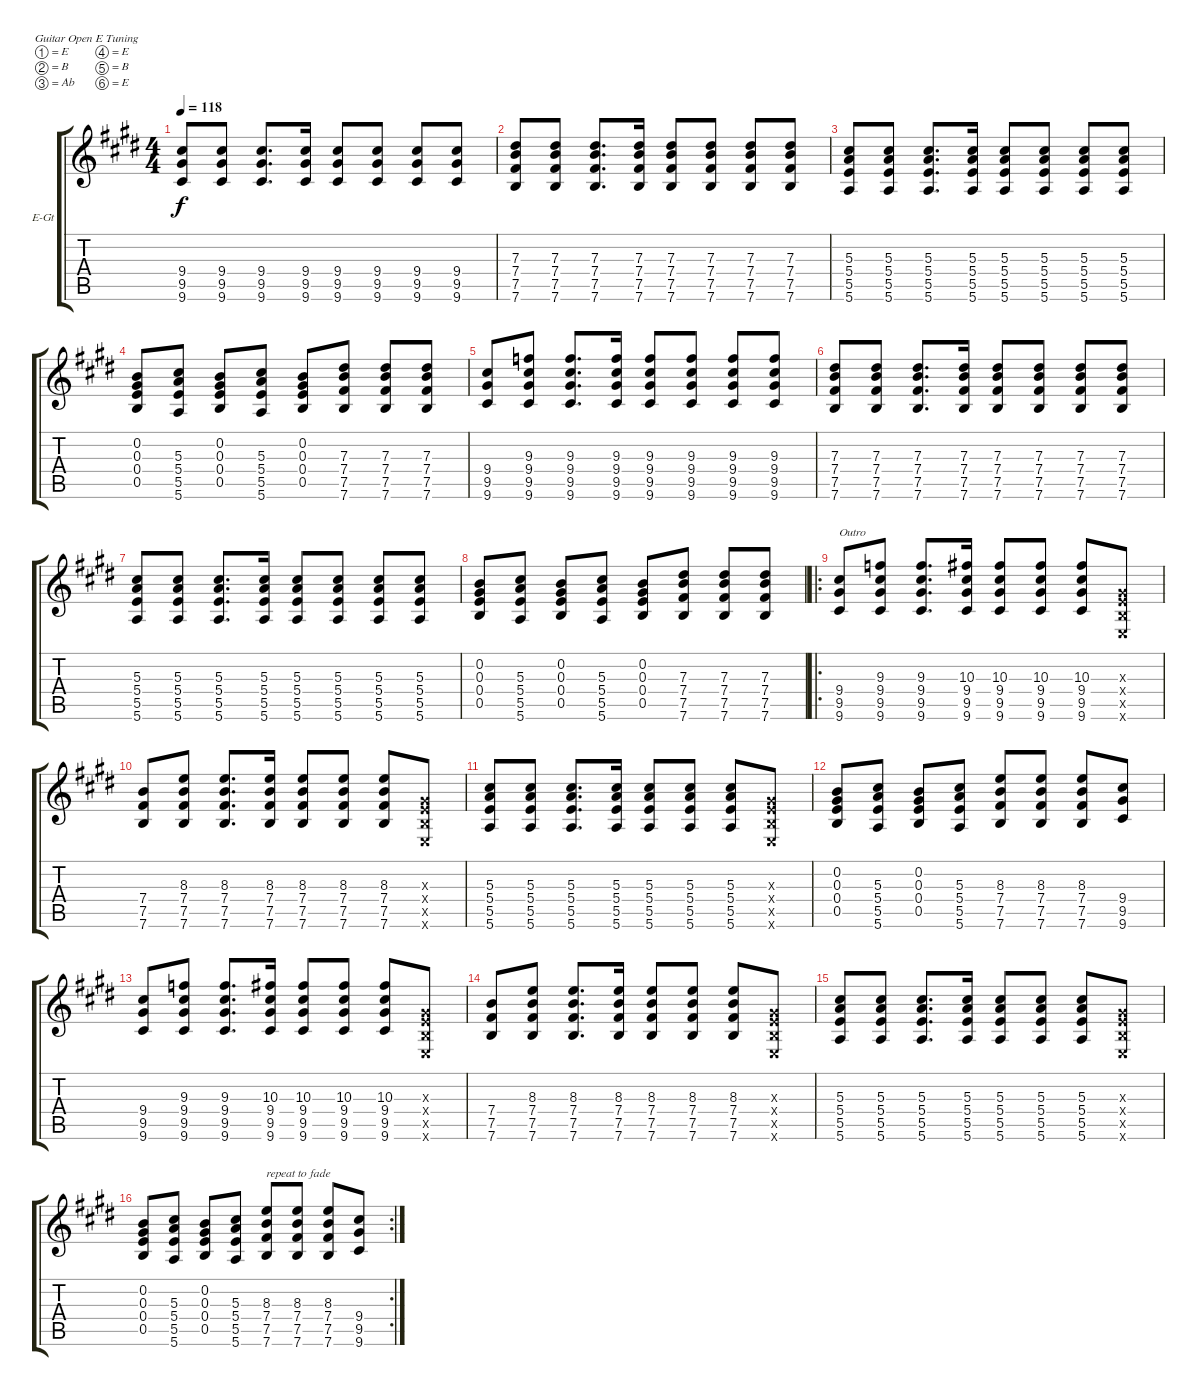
\bracketExtendMode groupsimilarinstruments
\firstSystemTrackNameOrientation horizontal
\otherSystemsTrackNameOrientation horizontal
\track ("Rythm" "E-Gt") {instrument electricguitarclean}
\staff {score tabs}
\tuning (E4 B3 Ab3 E3 B2 E2)
\ts (4 4)
\tempo 118
\clef g2
\ks e
(9.4 9.5 9.6).8{dy f} (9.4 9.5 9.6).8 (9.4 9.5 9.6).8{d} (9.4 9.5 9.6).16 (9.4 9.5 9.6).8 (9.4 9.5 9.6).8 (9.4 9.5 9.6).8 (9.4 9.5 9.6).8 |
(7.3 7.4 7.5 7.6).8 (7.3 7.4 7.5 7.6).8 (7.3 7.4 7.5 7.6).8{d} (7.3 7.4 7.5 7.6).16 (7.3 7.4 7.5 7.6).8 (7.3 7.4 7.5 7.6).8 (7.3 7.4 7.5 7.6).8 (7.3 7.4 7.5 7.6).8 |
(5.3 5.4 5.5 5.6).8 (5.3 5.4 5.5 5.6).8 (5.3 5.4 5.5 5.6).8{d} (5.3 5.4 5.5 5.6).16 (5.3 5.4 5.5 5.6).8 (5.3 5.4 5.5 5.6).8 (5.3 5.4 5.5 5.6).8 (5.3 5.4 5.5 5.6).8 |
(0.2 0.3 0.4 0.5).8 (5.3 5.4 5.5 5.6).8 (0.2 0.3 0.4 0.5).8 (5.3 5.4 5.5 5.6).8 (0.2 0.3 0.4 0.5).8 (7.3 7.4 7.5 7.6).8 (7.3 7.4 7.5 7.6).8 (7.3 7.4 7.5 7.6).8 |
(9.4 9.5 9.6).8 (9.3 9.4 9.5 9.6).8 (9.3 9.4 9.5 9.6).8{d} (9.3 9.4 9.5 9.6).16 (9.3 9.4 9.5 9.6).8 (9.3 9.4 9.5 9.6).8 (9.3 9.4 9.5 9.6).8 (9.3 9.4 9.5 9.6).8 |
(7.3 7.4 7.5 7.6).8 (7.3 7.4 7.5 7.6).8 (7.3 7.4 7.5 7.6).8{d} (7.3 7.4 7.5 7.6).16 (7.3 7.4 7.5 7.6).8 (7.3 7.4 7.5 7.6).8 (7.3 7.4 7.5 7.6).8 (7.3 7.4 7.5 7.6).8 |
(5.3 5.4 5.5 5.6).8 (5.3 5.4 5.5 5.6).8 (5.3 5.4 5.5 5.6).8{d} (5.3 5.4 5.5 5.6).16 (5.3 5.4 5.5 5.6).8 (5.3 5.4 5.5 5.6).8 (5.3 5.4 5.5 5.6).8 (5.3 5.4 5.5 5.6).8 |
(0.2 0.3 0.4 0.5).8 (5.3 5.4 5.5 5.6).8 (0.2 0.3 0.4 0.5).8 (5.3 5.4 5.5 5.6).8 (0.2 0.3 0.4 0.5).8 (7.3 7.4 7.5 7.6).8 (7.3 7.4 7.5 7.6).8 (7.3 7.4 7.5 7.6).8 |
\ro
(9.4 9.5 9.6).8{txt "Outro"} (9.3 9.4 9.5 9.6).8 (9.3 9.4 9.5 9.6).8{d} (10.3 9.4 9.5 9.6).16 (10.3 9.4 9.5 9.6).8 (10.3 9.4 9.5 9.6).8 (10.3 9.4 9.5 9.6).8 (0.3{x} 0.4{x} 0.5{x} 0.6{x}).8 |
(7.4 7.5 7.6).8 (8.3 7.4 7.5 7.6).8 (8.3 7.4 7.5 7.6).8{d} (8.3 7.4 7.5 7.6).16 (8.3 7.4 7.5 7.6).8 (8.3 7.4 7.5 7.6).8 (8.3 7.4 7.5 7.6).8 (0.3{x} 0.4{x} 0.5{x} 0.6{x}).8 |
(5.3 5.4 5.5 5.6).8 (5.3 5.4 5.5 5.6).8 (5.3 5.4 5.5 5.6).8{d} (5.3 5.4 5.5 5.6).16 (5.3 5.4 5.5 5.6).8 (5.3 5.4 5.5 5.6).8 (5.3 5.4 5.5 5.6).8 (0.3{x} 0.4{x} 0.5{x} 0.6{x}).8 |
(0.2 0.3 0.4 0.5).8 (5.3 5.4 5.5 5.6).8 (0.2 0.3 0.4 0.5).8 (5.3 5.4 5.5 5.6).8 (8.3 7.4 7.5 7.6).8 (8.3 7.4 7.5 7.6).8 (8.3 7.4 7.5 7.6).8 (9.4 9.5 9.6).8 |
(9.4 9.5 9.6).8 (9.3 9.4 9.5 9.6).8 (9.3 9.4 9.5 9.6).8{d} (10.3 9.4 9.5 9.6).16 (10.3 9.4 9.5 9.6).8 (10.3 9.4 9.5 9.6).8 (10.3 9.4 9.5 9.6).8 (0.3{x} 0.4{x} 0.5{x} 0.6{x}).8 |
(7.4 7.5 7.6).8 (8.3 7.4 7.5 7.6).8 (8.3 7.4 7.5 7.6).8{d} (8.3 7.4 7.5 7.6).16 (8.3 7.4 7.5 7.6).8 (8.3 7.4 7.5 7.6).8 (8.3 7.4 7.5 7.6).8 (0.3{x} 0.4{x} 0.5{x} 0.6{x}).8 |
(5.3 5.4 5.5 5.6).8 (5.3 5.4 5.5 5.6).8 (5.3 5.4 5.5 5.6).8{d} (5.3 5.4 5.5 5.6).16 (5.3 5.4 5.5 5.6).8 (5.3 5.4 5.5 5.6).8 (5.3 5.4 5.5 5.6).8 (0.3{x} 0.4{x} 0.5{x} 0.6{x}).8 |
\rc 2
(0.2 0.3 0.4 0.5).8 (5.3 5.4 5.5 5.6).8 (0.2 0.3 0.4 0.5).8 (5.3 5.4 5.5 5.6).8 (8.3 7.4 7.5 7.6).8{txt "repeat to fade"} (8.3 7.4 7.5 7.6).8 (8.3 7.4 7.5 7.6).8 (9.4 9.5 9.6).8
